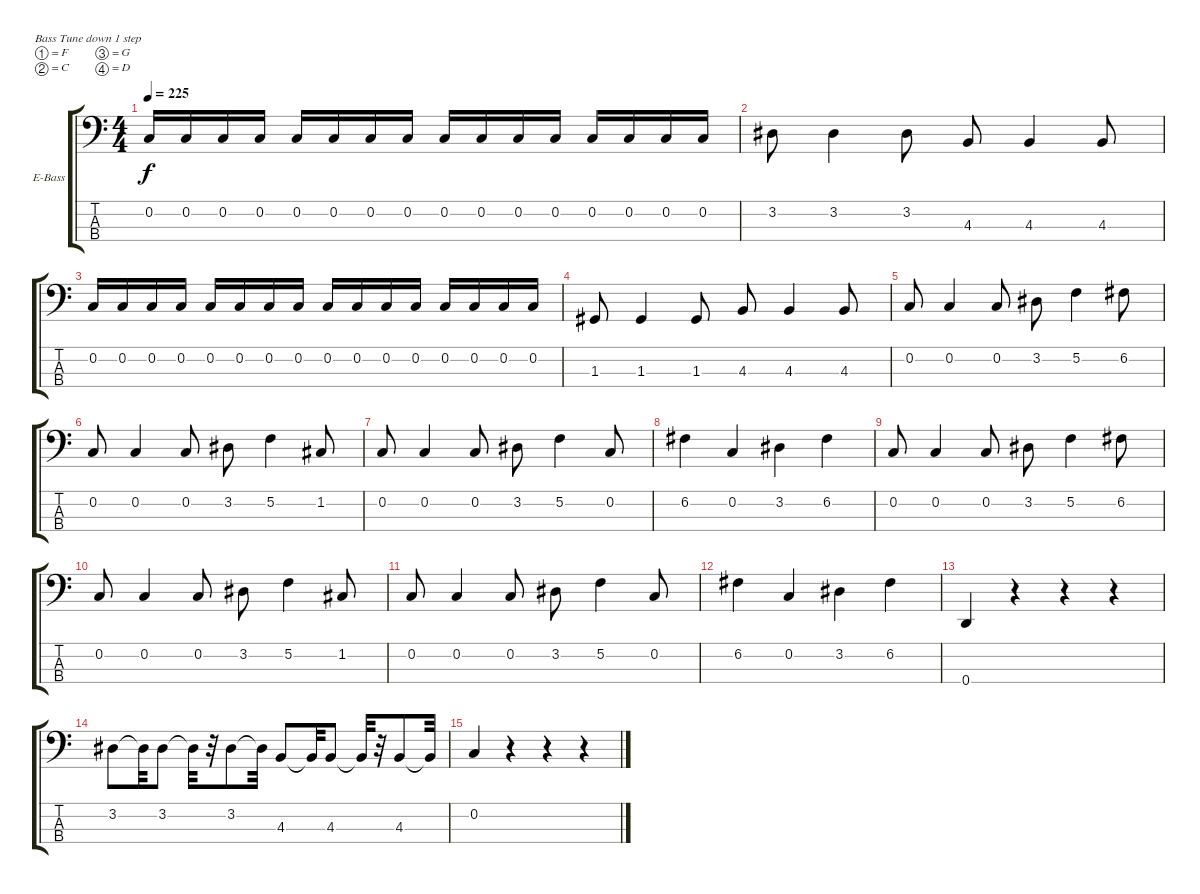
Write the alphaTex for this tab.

\bracketExtendMode groupsimilarinstruments
\firstSystemTrackNameOrientation horizontal
\otherSystemsTrackNameOrientation horizontal
\track ("Electric Bass" "E-Bass") {instrument electricbassfinger}
\staff {score tabs}
\tuning (F2 C2 G1 D1)
\ts (4 4)
\tempo 225
\clef f4
\scale
0.333333
\ks c
0.2.16{dy f} 0.2.16 0.2.16 0.2.16 0.2.16 0.2.16 0.2.16 0.2.16 0.2.16 0.2.16 0.2.16 0.2.16 0.2.16 0.2.16 0.2.16 0.2.16 |
\scale
0.333333 3.2.8 3.2.4 3.2.8 4.3.8 4.3.4 4.3.8 |
\scale
0.333333 0.2.16 0.2.16 0.2.16 0.2.16 0.2.16 0.2.16 0.2.16 0.2.16 0.2.16 0.2.16 0.2.16 0.2.16 0.2.16 0.2.16 0.2.16 0.2.16 |
\scale
0.333333 1.3.8 1.3.4 1.3.8 4.3.8 4.3.4 4.3.8 |
\scale
0.333333 0.2.8 0.2.4 0.2.8 3.2.8 5.2.4 6.2.8 |
\scale
0.333333 0.2.8 0.2.4 0.2.8 3.2.8 5.2.4 1.2.8 |
\scale
0.333333 0.2.8 0.2.4 0.2.8 3.2.8 5.2.4 0.2.8 |
\scale
0.333333 6.2.4 0.2.4 3.2.4 6.2.4 |
\scale
0.333333 0.2.8 0.2.4 0.2.8 3.2.8 5.2.4 6.2.8 |
\scale
0.333333 0.2.8 0.2.4 0.2.8 3.2.8 5.2.4 1.2.8 |
\scale
0.333333 0.2.8 0.2.4 0.2.8 3.2.8 5.2.4 0.2.8 |
\scale
0.333333 6.2.4 0.2.4 3.2.4 6.2.4 |
\scale
0.333333 0.4.4 r.4 r.4 r.4 |
\scale
0.333333 3.2.8 3.2{t}.32 3.2.8 3.2{t}.32 r.32 3.2.8 3.2{t}.32 4.3.8 4.3{t}.32 4.3.8 4.3{t}.32 r.32 4.3.8 4.3{t}.32 |
0.2.4 r.4 r.4 r.4
